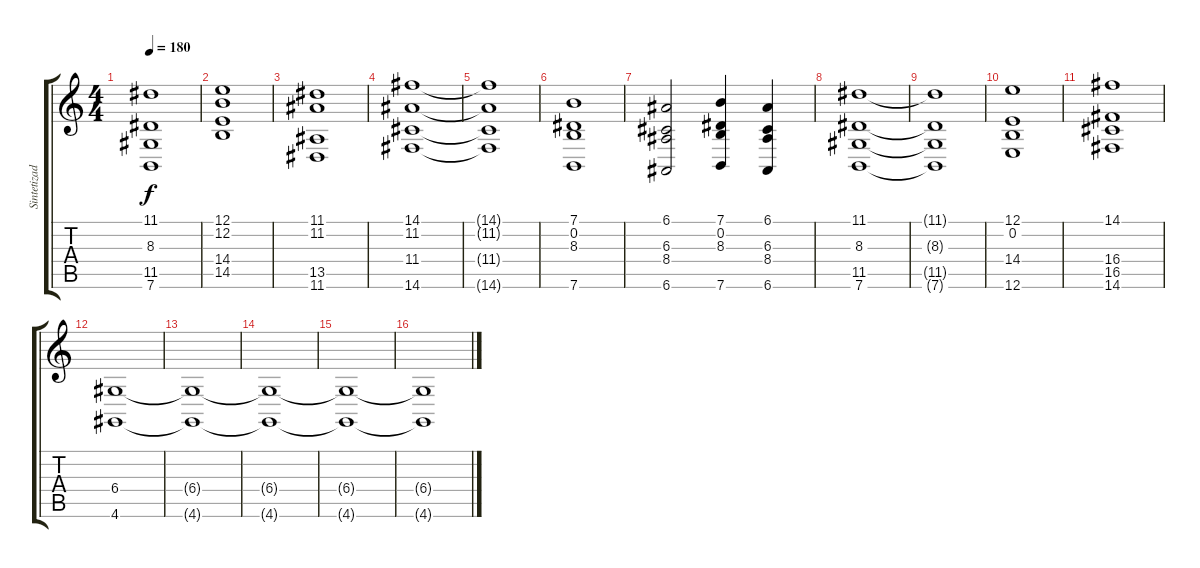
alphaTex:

\track ("Sintetizador 7" "Sintetizad") {instrument drawbarorgan}
\staff {score tabs}
\tuning (E4 B3 G3 D3 A2 E2) {hide}
\ts (4 4)
\tempo 180
\clef g2
\ks c
(11.1{t} 8.3{t} 11.5{t} 7.6{t}).1{dy f} |
(12.1 12.2 14.4 14.5).1 |
(11.1 11.2 13.5 11.6).1 |
(14.1 11.2 11.4 14.6).1 |
(14.1{t} 11.2{t} 11.4{t} 14.6{t}).1 |
(7.1 0.2 8.3 7.6).1 |
(6.1 6.3 8.4 6.6).2 (7.1 0.2 8.3 7.6).4 (6.1 6.3 8.4 6.6).4 |
(11.1 8.3 11.5 7.6).1 |
(11.1{t} 8.3{t} 11.5{t} 7.6{t}).1 |
(12.1 0.2 14.4 12.6).1 |
(14.1 16.4 16.5 14.6).1 |
(6.4 4.6).1 |
(6.4{t} 4.6{t}).1 |
(6.4{t} 4.6{t}).1 |
(6.4{t} 4.6{t}).1 |
(6.4{t} 4.6{t}).1
